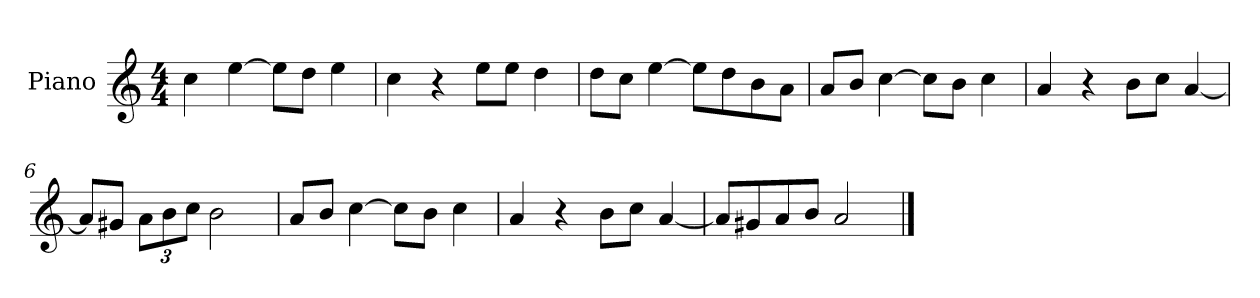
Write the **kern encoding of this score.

**kern
*part1
*staff1
*I"Piano
*I'P-no
*clefG2
*k[]
*M4/4
*MM90
=1
4cc\
[4ee\
8ee\L]
8dd\J
4ee\
=2
4cc\
4r
8ee\L
8ee\J
4dd\
=3
8dd\L
8cc\J
[4ee\
8ee\L]
8dd\
8b\
8a\J
=4
8a/L
8b/J
[4cc\
8cc\L]
8b\J
4cc\
=5
4a/
4r
8b\L
8cc\J
[4a/
=6
8a/L]
8g#X/J
*Xbrackettup
12a\L
12b\
12cc\J
2b\
!!LO:LB:g=z
=7
8a/L
8b/J
[4cc\
8cc\L]
8b\J
4cc\
=8
4a/
4r
8b\L
8cc\J
[4a/
=9
8a/L]
8g#X/
8a/
8b/J
2a/
==
*-
